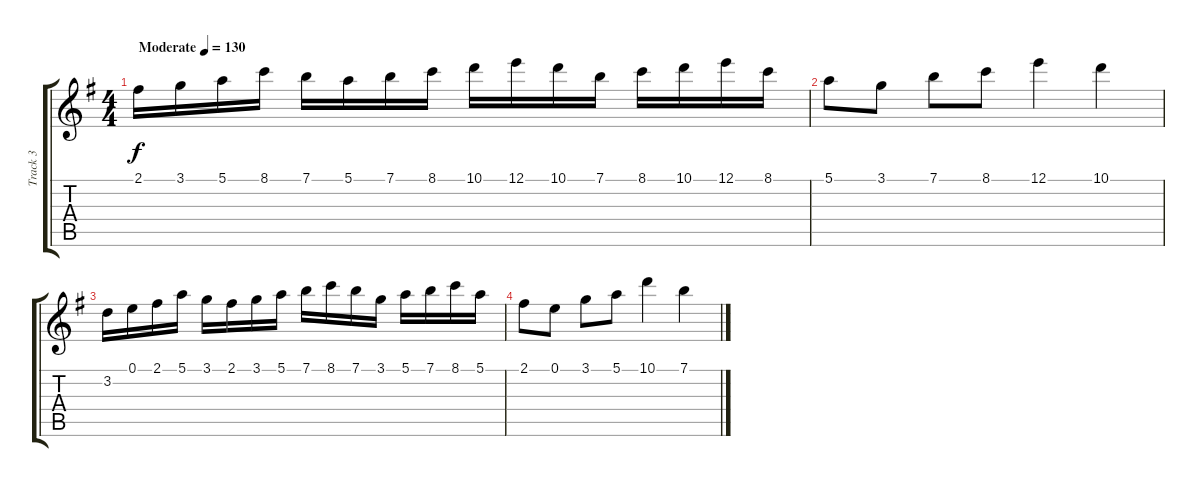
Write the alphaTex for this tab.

\track ("Track 3" "Track 3") {instrument overdrivenguitar}
\staff {score tabs}
\tuning (E4 B3 G3 D3 A2 E2) {hide}
\ts (4 4)
\tempo (130 "Moderate")
\clef g2
\ks g
2.1.16{dy f instrument overdrivenguitar} 3.1.16 5.1.16 8.1.16 7.1.16 5.1.16 7.1.16 8.1.16 10.1.16 12.1.16 10.1.16 7.1.16 8.1.16 10.1.16 12.1.16 8.1.16 |
5.1.8 3.1.8 7.1.8 8.1.8 12.1.4 10.1.4 |
3.2.16 0.1.16 2.1.16 5.1.16 3.1.16 2.1.16 3.1.16 5.1.16 7.1.16 8.1.16 7.1.16 3.1.16 5.1.16 7.1.16 8.1.16 5.1.16 |
2.1.8 0.1.8 3.1.8 5.1.8 10.1.4 7.1.4
